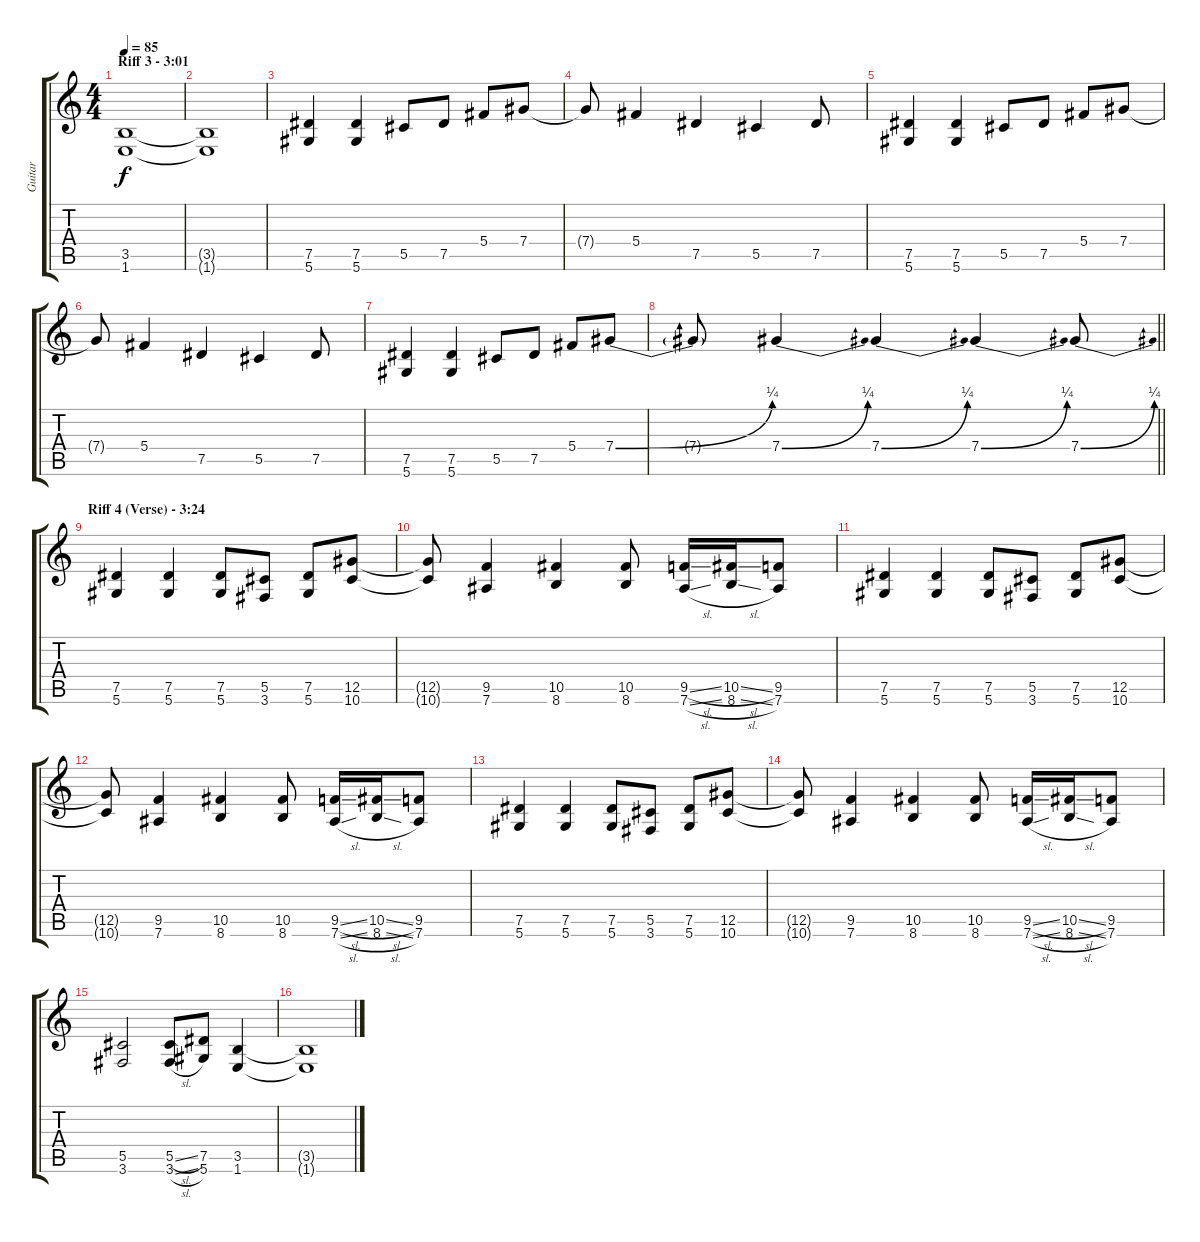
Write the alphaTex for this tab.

\track ("Guitar" "Guitar") {instrument distortionguitar}
\staff {score tabs}
\tuning (Eb4 Bb3 Gb3 Db3 Ab2 Eb2) {hide}
\ts (4 4)
\section ("" "Riff 3 - 3:01")
\tempo 85
\clef g2
\ks c
(3.5{t} 1.6{t}).1{dy f volume 2} |
(3.5{t} 1.6{t}).1 |
(7.5 5.6).4{volume 13} (7.5 5.6).4 5.5.8 7.5.8 5.4.8 7.4.8 |
7.4{t}.8 5.4.4 7.5.4 5.5.4 7.5.8 |
(7.5 5.6).4 (7.5 5.6).4 5.5.8 7.5.8 5.4.8 7.4.8 |
7.4{t}.8 5.4.4 7.5.4 5.5.4 7.5.8 |
(7.5 5.6).4 (7.5 5.6).4 5.5.8 7.5.8 5.4.8 7.4{be (bend 0 0 60 1)}.8 |
\barLineRight lightlight
7.4{t}.8 7.4{be (bend 0 0 60 1)}.4 7.4{be (bend 0 0 60 1)}.4 7.4{be (bend 0 0 60 1)}.4 7.4{be (bend 0 0 60 1)}.8 |
\section ("" "Riff 4 (Verse) - 3:24")
(7.5 5.6).4 (7.5 5.6).4 (7.5 5.6).8 (5.5 3.6).8 (7.5 5.6).8 (12.5 10.6).8 |
(12.5{t} 10.6{t}).8 (9.5 7.6).4 (10.5 8.6).4 (10.5 8.6).8 (9.5{sl} 7.6{sl}).16 (10.5{sl} 8.6{sl}).16 (9.5 7.6).8 |
(7.5 5.6).4 (7.5 5.6).4 (7.5 5.6).8 (5.5 3.6).8 (7.5 5.6).8 (12.5 10.6).8 |
(12.5{t} 10.6{t}).8 (9.5 7.6).4 (10.5 8.6).4 (10.5 8.6).8 (9.5{sl} 7.6{sl}).16 (10.5{sl} 8.6{sl}).16 (9.5 7.6).8 |
(7.5 5.6).4 (7.5 5.6).4 (7.5 5.6).8 (5.5 3.6).8 (7.5 5.6).8 (12.5 10.6).8 |
(12.5{t} 10.6{t}).8 (9.5 7.6).4 (10.5 8.6).4 (10.5 8.6).8 (9.5{sl} 7.6{sl}).16 (10.5{sl} 8.6{sl}).16 (9.5 7.6).8 |
(5.5 3.6).2 (5.5{sl} 3.6{sl}).8 (7.5 5.6).8 (3.5 1.6).4 |
(3.5{t} 1.6{t}).1
